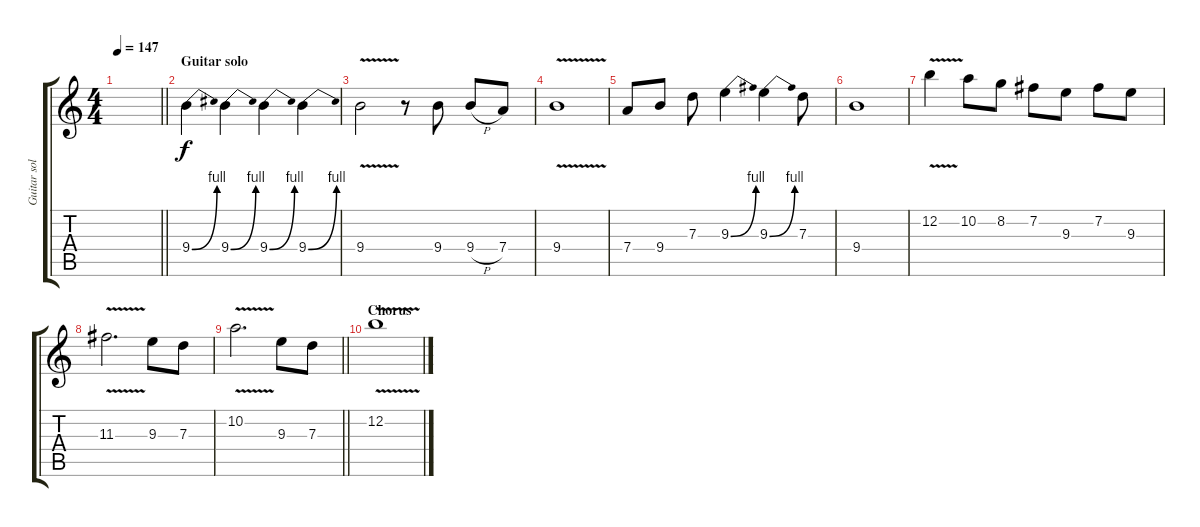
\track ("Guitar solo" "Guitar sol") {instrument distortionguitar}
\staff {score tabs}
\tuning (E4 B3 G3 D3 A2 E2) {hide}
\ts (4 4)
\tempo 147
\clef g2
\barLineRight lightlight
\ks c
|
\section ("" "Guitar solo")
9.4{be (bend 0 0 60 4)}.4 9.4{be (bend 0 0 60 4)}.4 9.4{be (bend 0 0 60 4)}.4 9.4{be (bend 0 0 60 4)}.4 |
9.4{v}.2 r.8 9.4.8 9.4{h}.8 7.4.8 |
9.4{v}.1 |
7.4.8 9.4.8 7.3.8 9.3{be (bend 0 0 60 4)}.4 9.3{be (bend 0 0 60 4)}.4 7.3.8 |
9.4.1 |
12.2{v}.4 10.2.8 8.2.8 7.2.8 9.3.8 7.2.8 9.3.8 |
11.3{v}.2{d} 9.3.8 7.3.8 |
\barLineRight lightlight
10.2{v}.2{d} 9.3.8 7.3.8 |
\section ("" "Chorus")
12.2{v}.1
